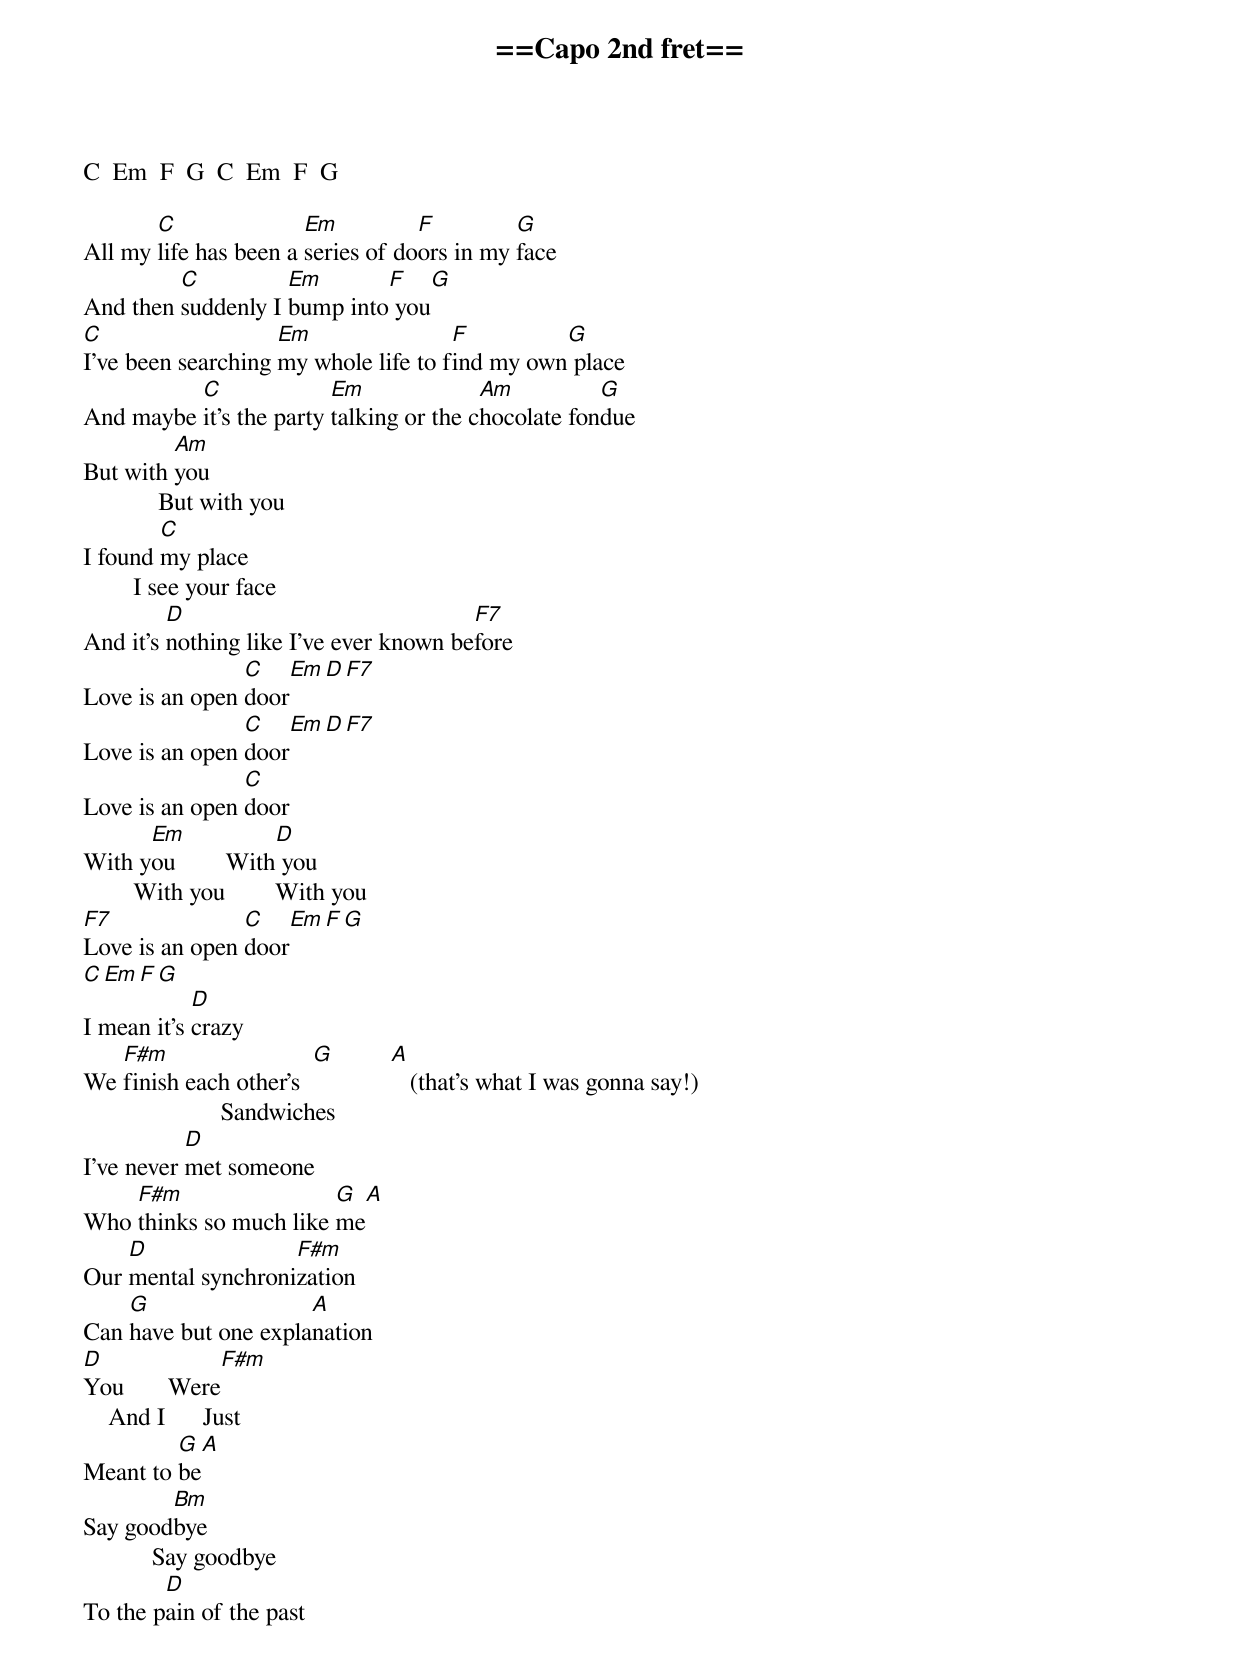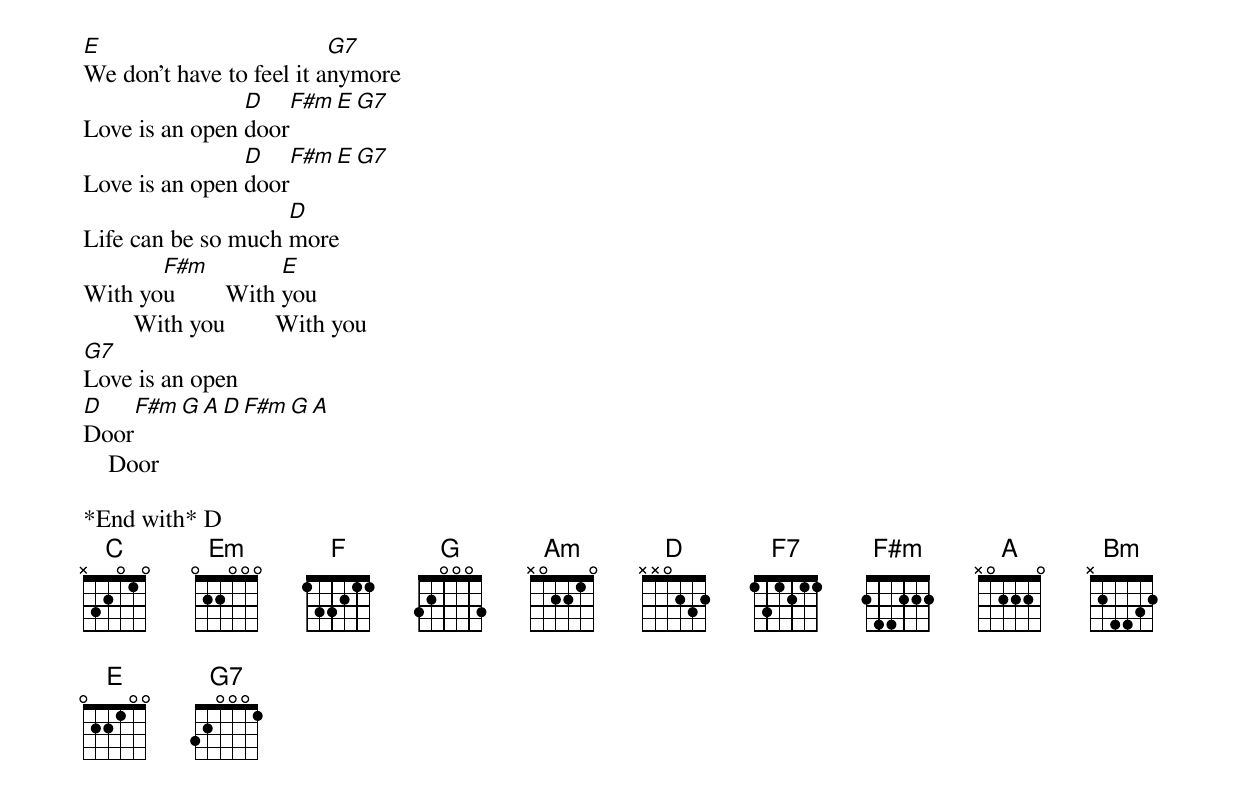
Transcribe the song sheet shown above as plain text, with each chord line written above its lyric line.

==Capo 2nd fret==

C  Em  F  G  C  Em  F  G

       C               Em          F         G
All my life has been a series of doors in my face
         C          Em       F       G
And then suddenly I bump into you
C                   Em                F         G
I've been searching my whole life to find my own place
          C              Em              Am          G
And maybe it's the party talking or the chocolate fondue
         Am
But with you
            But with you
        C
I found my place
        I see your face
         D                              F7
And it's nothing like I've ever known before
                C   Em  D  F7
Love is an open door
                C   Em  D  F7
Love is an open door
                C
Love is an open door
      Em            D
With you        With you
        With you        With you
F7              C   Em  F  G
Love is an open door
C   Em   F   G
            D
I mean it's crazy
   F#m                  G        A
We finish each other's              (that's what I was gonna say!)
                      Sandwiches
           D
I've never met someone
    F#m                 G    A
Who thinks so much like me
    D               F#m
Our mental synchronization
    G                 A
Can have but one explanation
D              F#m
You       Were
    And I      Just
         G      A
Meant to be
        Bm
Say goodbye
           Say goodbye
        D
To the pain of the past
E                         G7
We don't have to feel it anymore
                D   F#m  E  G7
Love is an open door
                D   F#m  E  G7
Love is an open door
                    D
Life can be so much more
       F#m           E
With you        With you
        With you        With you
G7
Love is an open
D     F#m  G  A  D  F#m  G  A
Door
    Door

*End with* D
